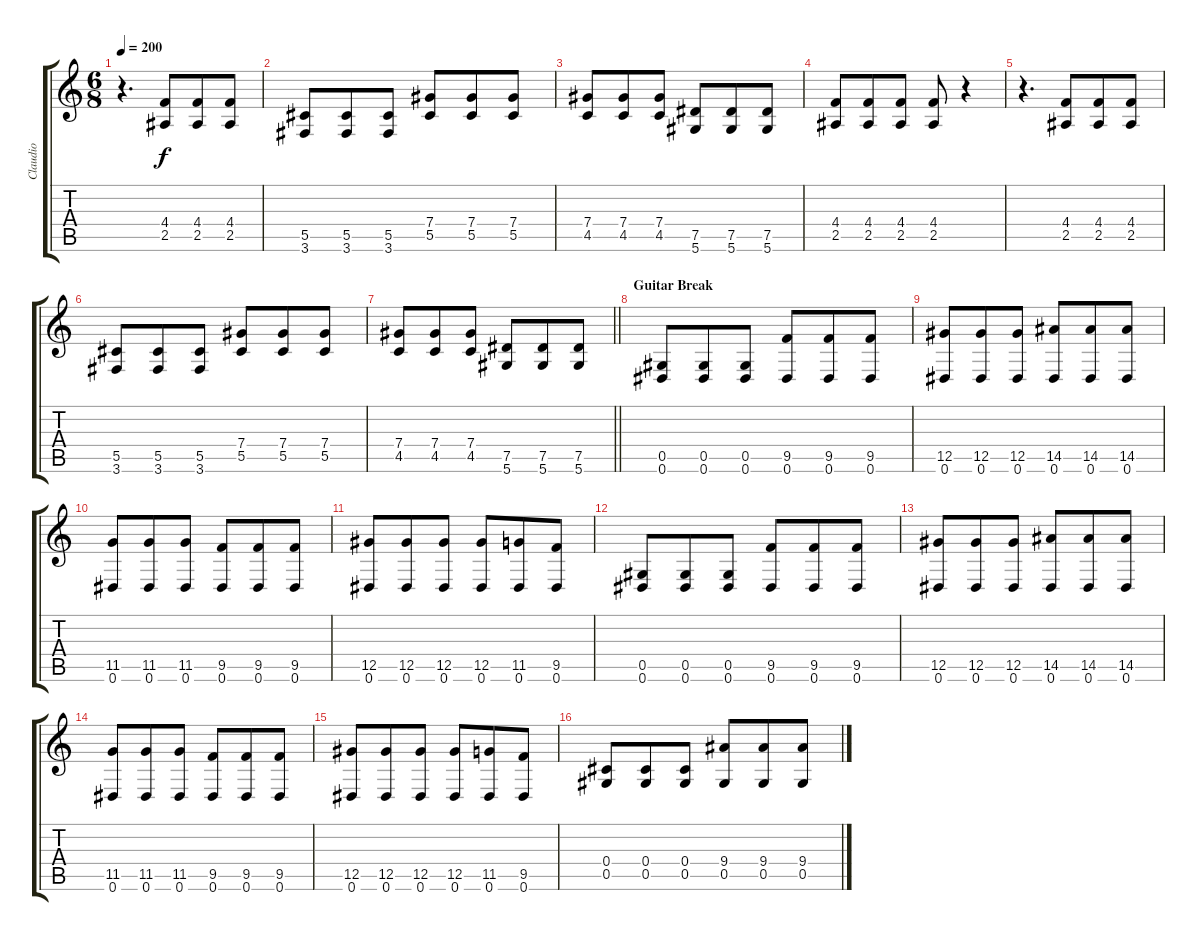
\track ("Claudio" "Claudio") {instrument overdrivenguitar}
\staff {score tabs}
\tuning (Eb4 Bb3 Gb3 Db3 Ab2 Eb2) {hide}
\ts (6 8)
\tempo 200
\clef g2
\ks c
r.4{d dy f} (4.4 2.5).8 (4.4 2.5).8 (4.4 2.5).8 |
(5.5 3.6).8 (5.5 3.6).8 (5.5 3.6).8 (7.4 5.5).8 (7.4 5.5).8 (7.4 5.5).8 |
(7.4 4.5).8 (7.4 4.5).8 (7.4 4.5).8 (7.5 5.6).8 (7.5 5.6).8 (7.5 5.6).8 |
(4.4 2.5).8 (4.4 2.5).8 (4.4 2.5).8 (4.4 2.5).8 r.4 |
r.4{d} (4.4 2.5).8 (4.4 2.5).8 (4.4 2.5).8 |
(5.5 3.6).8 (5.5 3.6).8 (5.5 3.6).8 (7.4 5.5).8 (7.4 5.5).8 (7.4 5.5).8 |
\barLineRight lightlight
(7.4 4.5).8 (7.4 4.5).8 (7.4 4.5).8 (7.5 5.6).8 (7.5 5.6).8 (7.5 5.6).8 |
\section ("" "Guitar Break")
(0.5 0.6).8 (0.5 0.6).8 (0.5 0.6).8 (9.5 0.6).8 (9.5 0.6).8 (9.5 0.6).8 |
(12.5 0.6).8 (12.5 0.6).8 (12.5 0.6).8 (14.5 0.6).8 (14.5 0.6).8 (14.5 0.6).8 |
(11.5 0.6).8 (11.5 0.6).8 (11.5 0.6).8 (9.5 0.6).8 (9.5 0.6).8 (9.5 0.6).8 |
(12.5 0.6).8 (12.5 0.6).8 (12.5 0.6).8 (12.5 0.6).8 (11.5 0.6).8 (9.5 0.6).8 |
(0.5 0.6).8 (0.5 0.6).8 (0.5 0.6).8 (9.5 0.6).8 (9.5 0.6).8 (9.5 0.6).8 |
(12.5 0.6).8 (12.5 0.6).8 (12.5 0.6).8 (14.5 0.6).8 (14.5 0.6).8 (14.5 0.6).8 |
(11.5 0.6).8 (11.5 0.6).8 (11.5 0.6).8 (9.5 0.6).8 (9.5 0.6).8 (9.5 0.6).8 |
(12.5 0.6).8 (12.5 0.6).8 (12.5 0.6).8 (12.5 0.6).8 (11.5 0.6).8 (9.5 0.6).8 |
(0.4 0.5).8 (0.4 0.5).8 (0.4 0.5).8 (9.4 0.5).8 (9.4 0.5).8 (9.4 0.5).8
